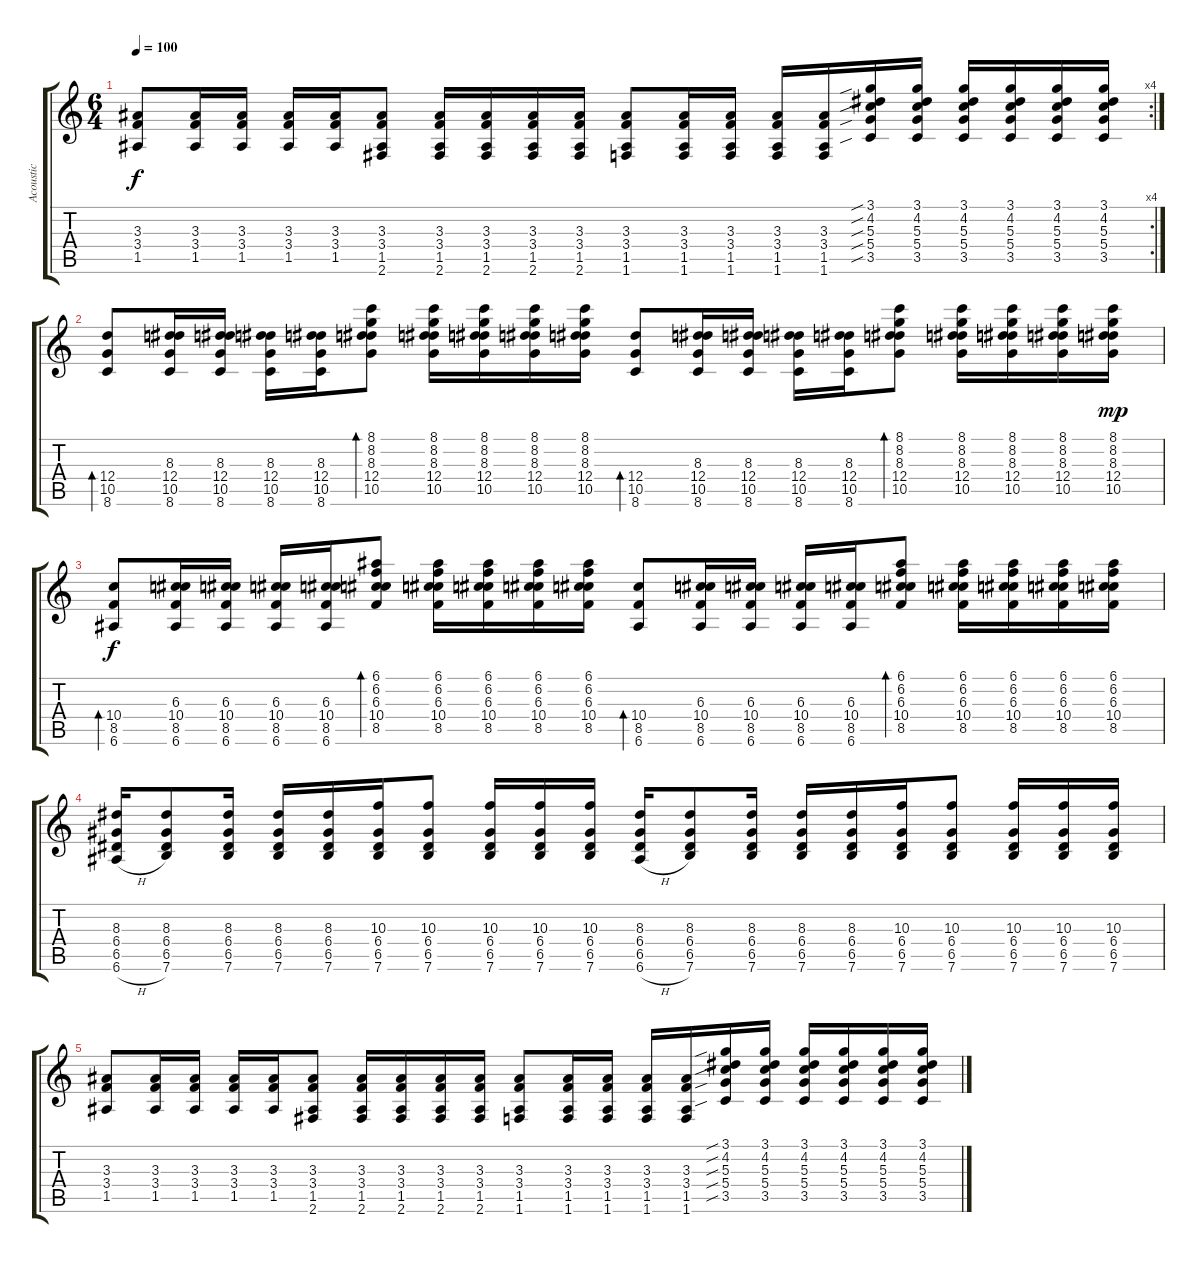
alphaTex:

\track ("Acoustic" "Acoustic") {instrument acousticguitarsteel}
\staff {score tabs}
\tuning (E4 B3 G3 D3 A2 E2) {hide}
\rc 4
\ts (6 4)
\tempo 100
\clef g2
\ks c
(3.3 3.4 1.5).8{dy f} (3.3 3.4 1.5).16 (3.3 3.4 1.5).16 (3.3 3.4 1.5).16 (3.3 3.4 1.5).16 (3.3 3.4 1.5 2.6).8 (3.3 3.4 1.5 2.6).16 (3.3 3.4 1.5 2.6).16 (3.3 3.4 1.5 2.6).16 (3.3 3.4 1.5 2.6).16 (3.3 3.4 1.5 1.6).8 (3.3 3.4 1.5 1.6).16 (3.3 3.4 1.5 1.6).16 (3.3 3.4 1.5 1.6).16 (3.3 3.4 1.5 1.6).16 (3.1{sib} 4.2{sib} 5.3{sib} 5.4{sib} 3.5{sib}).16 (3.1 4.2 5.3 5.4 3.5).16 (3.1 4.2 5.3 5.4 3.5).16 (3.1 4.2 5.3 5.4 3.5).16 (3.1 4.2 5.3 5.4 3.5).16 (3.1 4.2 5.3 5.4 3.5).16 |
(12.4 10.5 8.6).8{bd 30} (8.3 12.4 10.5 8.6).16 (8.3 12.4 10.5 8.6).16 (8.3 12.4 10.5 8.6).16 (8.3 12.4 10.5 8.6).16 (8.1 8.2 8.3 12.4 10.5).8{bd 30} (8.1 8.2 8.3 12.4 10.5).16 (8.1 8.2 8.3 12.4 10.5).16 (8.1 8.2 8.3 12.4 10.5).16 (8.1 8.2 8.3 12.4 10.5).16 (12.4 10.5 8.6).8{bd 120} (8.3 12.4 10.5 8.6).16 (8.3 12.4 10.5 8.6).16 (8.3 12.4 10.5 8.6).16 (8.3 12.4 10.5 8.6).16 (8.1 8.2 8.3 12.4 10.5).8{bd 30} (8.1 8.2 8.3 12.4 10.5).16 (8.1 8.2 8.3 12.4 10.5).16 (8.1 8.2 8.3 12.4 10.5).16 (8.1 8.2 8.3 12.4 10.5).16{dy mp} |
(10.4 8.5 6.6).8{bd 30 dy f} (6.3 10.4 8.5 6.6).16 (6.3 10.4 8.5 6.6).16 (6.3 10.4 8.5 6.6).16 (6.3 10.4 8.5 6.6).16 (6.1 6.2 6.3 10.4 8.5).8{bd 30} (6.1 6.2 6.3 10.4 8.5).16 (6.1 6.2 6.3 10.4 8.5).16 (6.1 6.2 6.3 10.4 8.5).16 (6.1 6.2 6.3 10.4 8.5).16 (10.4 8.5 6.6).8{bd 120} (6.3 10.4 8.5 6.6).16 (6.3 10.4 8.5 6.6).16 (6.3 10.4 8.5 6.6).16 (6.3 10.4 8.5 6.6).16 (6.1 6.2 6.3 10.4 8.5).8{bd 30} (6.1 6.2 6.3 10.4 8.5).16 (6.1 6.2 6.3 10.4 8.5).16 (6.1 6.2 6.3 10.4 8.5).16 (6.1 6.2 6.3 10.4 8.5).16 |
(8.3 6.4 6.5 6.6{h}).16 (8.3 6.4 6.5 7.6).8 (8.3 6.4 6.5 7.6).16 (8.3 6.4 6.5 7.6).16 (8.3 6.4 6.5 7.6).16 (10.3 6.4 6.5 7.6).16 (10.3 6.4 6.5 7.6).8 (10.3 6.4 6.5 7.6).16 (10.3 6.4 6.5 7.6).16 (10.3 6.4 6.5 7.6).16 (8.3 6.4 6.5 6.6{h}).16 (8.3 6.4 6.5 7.6).8 (8.3 6.4 6.5 7.6).16 (8.3 6.4 6.5 7.6).16 (8.3 6.4 6.5 7.6).16 (10.3 6.4 6.5 7.6).16 (10.3 6.4 6.5 7.6).8 (10.3 6.4 6.5 7.6).16 (10.3 6.4 6.5 7.6).16 (10.3 6.4 6.5 7.6).16 |
(3.3 3.4 1.5).8 (3.3 3.4 1.5).16 (3.3 3.4 1.5).16 (3.3 3.4 1.5).16 (3.3 3.4 1.5).16 (3.3 3.4 1.5 2.6).8 (3.3 3.4 1.5 2.6).16 (3.3 3.4 1.5 2.6).16 (3.3 3.4 1.5 2.6).16 (3.3 3.4 1.5 2.6).16 (3.3 3.4 1.5 1.6).8 (3.3 3.4 1.5 1.6).16 (3.3 3.4 1.5 1.6).16 (3.3 3.4 1.5 1.6).16 (3.3 3.4 1.5 1.6).16 (3.1{sib} 4.2{sib} 5.3{sib} 5.4{sib} 3.5{sib}).16 (3.1 4.2 5.3 5.4 3.5).16 (3.1 4.2 5.3 5.4 3.5).16 (3.1 4.2 5.3 5.4 3.5).16 (3.1 4.2 5.3 5.4 3.5).16 (3.1 4.2 5.3 5.4 3.5).16
